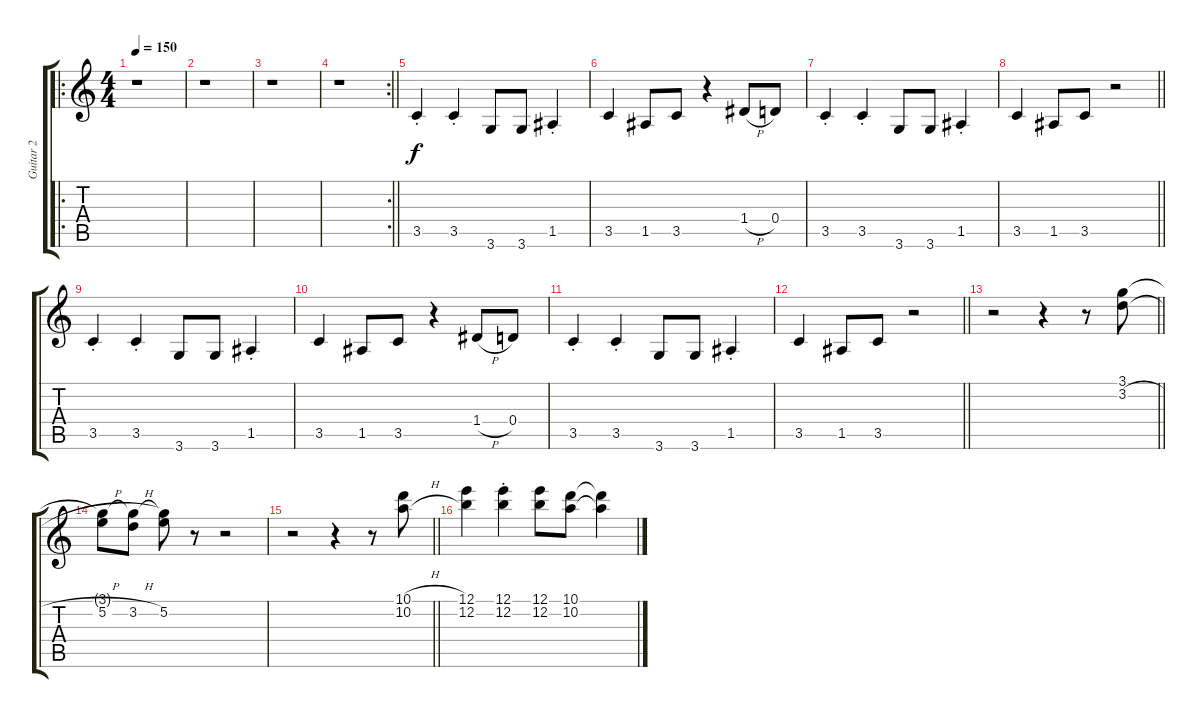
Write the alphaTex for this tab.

\track ("Guitar 2" "Guitar 2") {instrument distortionguitar}
\staff {score tabs}
\tuning (E4 B3 G3 D3 A2 E2) {hide}
\ro
\ts (4 4)
\tempo 150
\clef g2
\ks c
r.1{dy f} |
r.1 |
r.1 |
\rc 2
\barLineRight lightlight
r.1 |
3.5{st}.4 3.5{st}.4 3.6.8 3.6.8 1.5{st}.4 |
3.5.4 1.5.8 3.5.8 r.4 1.4{h}.8 0.4.8 |
3.5{st}.4 3.5{st}.4 3.6.8 3.6.8 1.5{st}.4 |
\barLineRight lightlight
3.5.4 1.5.8 3.5.8 r.2 |
3.5{st}.4 3.5{st}.4 3.6.8 3.6.8 1.5{st}.4 |
3.5.4 1.5.8 3.5.8 r.4 1.4{h}.8 0.4.8 |
3.5{st}.4 3.5{st}.4 3.6.8 3.6.8 1.5{st}.4 |
\barLineRight lightlight
3.5.4 1.5.8 3.5.8 r.2 |
\barLineRight lightlight
r.2 r.4 r.8 (3.1 3.2{h}).8 |
(3.1{t} 5.2{h}).8 (3.1{t} 3.2{h}).8 (3.1{t} 5.2).8 r.8 r.2 |
\barLineRight lightlight
r.2 r.4 r.8 (10.1{h} 10.2{h}).8 |
(12.1 12.2).4 (12.1{st} 12.2{st}).4 (12.1 12.2).8 (10.1 10.2).8 (10.1{t} 10.2{t}).4
